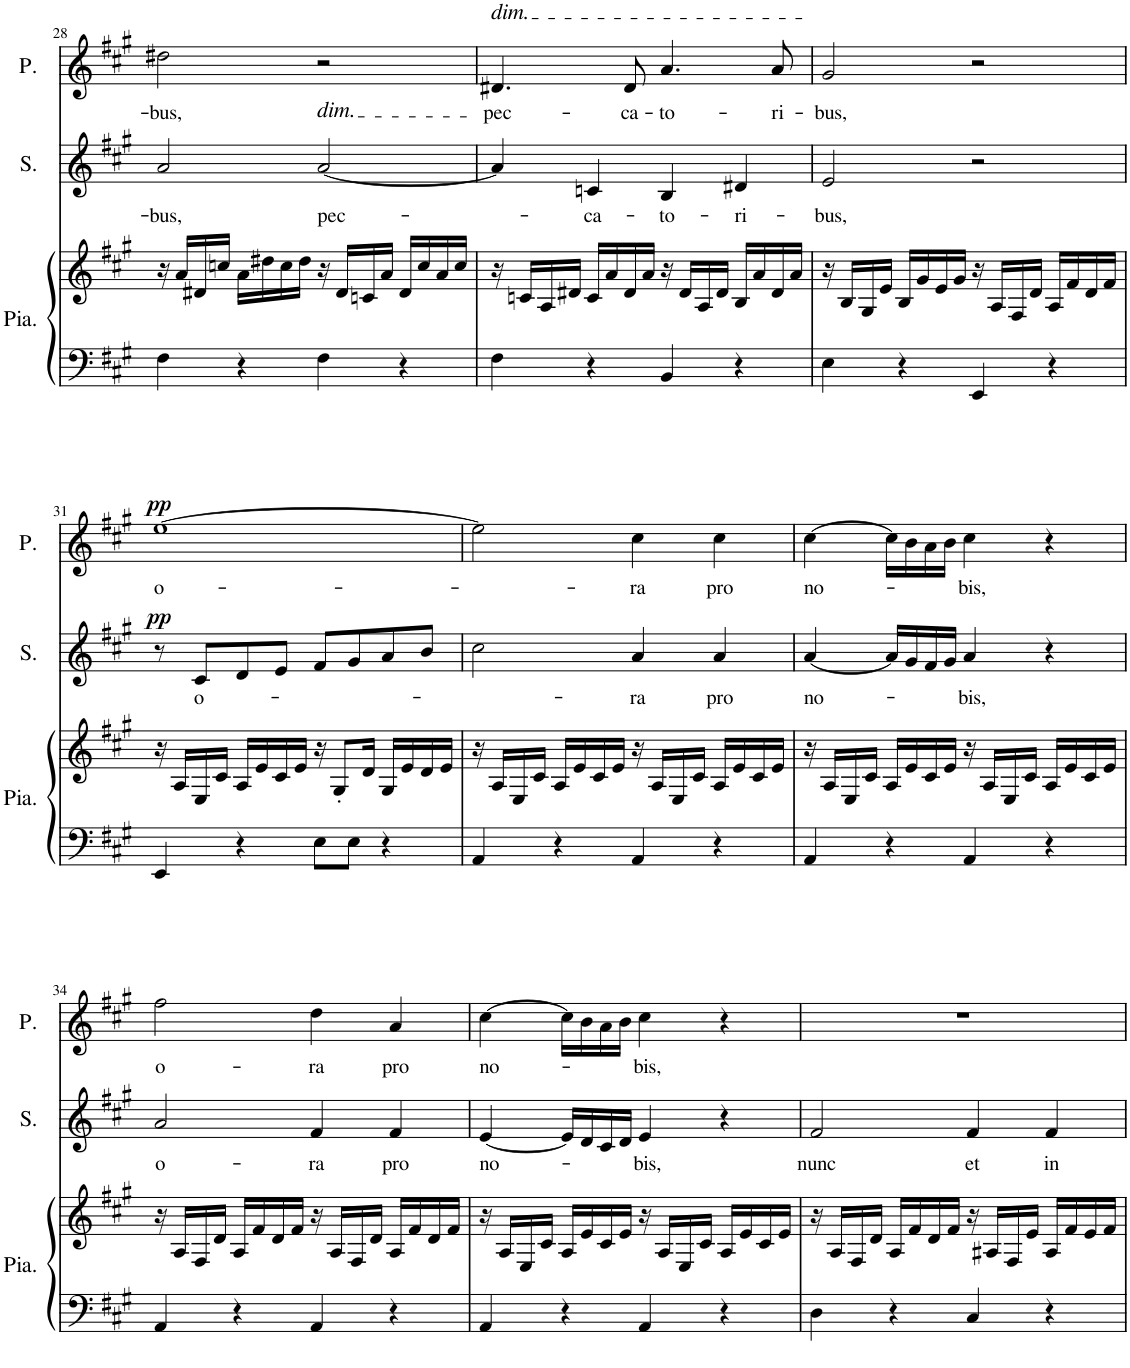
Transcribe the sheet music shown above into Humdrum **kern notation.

**kern	**kern	**kern	**text	**dynam	**kern	**text	**dynam
*part3	*part3	*part2	*part2	*part2	*part1	*part1	*part1
*staff4	*staff3	*staff2	*staff2	*staff2	*staff1	*staff1	*staff1
*I"Piano	*	*I"Seconda	*	*	*I"Prima	*	*
*I'Pia.	*	*I'S.	*	*	*I'P.	*	*
!!LO:PB:g=z
*clefF4	*clefG2	*clefG2	*	*	*clefG2	*	*
*k[f#c#g#]	*k[f#c#g#]	*k[f#c#g#]	*	*	*k[f#c#g#]	*	*
*M4/4	*M4/4	*M4/4	*	*	*M4/4	*	*
=28	=28	=28	=28	=28	=28	=28	=28
!	!	!	!LO:LY:b	!	!	!LO:LY:b	!
4F#\	16r	2a/	-bus,	.	2dd#X\	-bus,	.
.	16a/LL	.	.	.	.	.	.
.	16d#X/	.	.	.	.	.	.
.	16ccn/JJ	.	.	.	.	.	.
4r	16a\LL	.	.	.	.	.	.
.	16dd#X\	.	.	.	.	.	.
.	16cc\	.	.	.	.	.	.
.	16dd#\JJ	.	.	.	.	.	.
!	!	!LO:TX:a:i:t=dim.	!	!	!	!	!
!	!	!	!LO:LY:b	!	!	!	!
4F#\	16r	[2a/	pec-	.	2r	.	.
.	16d#/LL	.	.	.	.	.	.
.	16cn/	.	.	.	.	.	.
.	16a/JJ	.	.	.	.	.	.
4r	16d#/LL	.	.	.	.	.	.
.	16cc/	.	.	.	.	.	.
.	16a/	.	.	.	.	.	.
.	16cc/JJ	.	.	.	.	.	.
=29	=29	=29	=29	=29	=29	=29	=29
!	!	!	!	!	!LO:TX:a:i:t=dim.	!	!
!	!	!	!	!	!	!LO:LY:b	!
4F#\	16r	4a/]	.	.	4.d#X/	pec-	.
.	16cn/LL	.	.	.	.	.	.
.	16A/	.	.	.	.	.	.
.	16d#X/JJ	.	.	.	.	.	.
!	!	!	!LO:LY:b	!	!	!	!
4r	16c/LL	4cn/	-ca-	.	.	.	.
.	16a/	.	.	.	.	.	.
!	!	!	!	!	!	!LO:LY:b	!
.	16d#/	.	.	.	8d#/	-ca-	.
.	16a/JJ	.	.	.	.	.	.
!	!	!	!LO:LY:b	!	!	!LO:LY:b	!
4BB/	16r	4B/	-to-	.	4.a/	-to-	.
.	16d#/LL	.	.	.	.	.	.
.	16A/	.	.	.	.	.	.
.	16d#/JJ	.	.	.	.	.	.
!	!	!	!LO:LY:b	!	!	!	!
4r	16B/LL	4d#X/	-ri-	.	.	.	.
.	16a/	.	.	.	.	.	.
!	!	!	!	!	!	!LO:LY:b	!
.	16d#/	.	.	.	8a/	-ri-	.
.	16a/JJ	.	.	.	.	.	.
=30	=30	=30	=30	=30	=30	=30	=30
!	!	!	!LO:LY:b	!	!	!LO:LY:b	!
4E\	16r	2e/	-bus,	.	2g#/	-bus,	.
.	16B/LL	.	.	.	.	.	.
.	16G#/	.	.	.	.	.	.
.	16e/JJ	.	.	.	.	.	.
4r	16B/LL	.	.	.	.	.	.
.	16g#/	.	.	.	.	.	.
.	16e/	.	.	.	.	.	.
.	16g#/JJ	.	.	.	.	.	.
4EE/	16r	2r	.	.	2r	.	.
.	16A/LL	.	.	.	.	.	.
.	16F#/	.	.	.	.	.	.
.	16d/JJ	.	.	.	.	.	.
4r	16A/LL	.	.	.	.	.	.
.	16f#/	.	.	.	.	.	.
.	16d/	.	.	.	.	.	.
.	16f#/JJ	.	.	.	.	.	.
!!LO:LB:g=z
=31	=31	=31	=31	=31	=31	=31	=31
!	!	!	!	!LO:DY:a	!	!LO:LY:b	!LO:DY:a
4EE/	16r	8r	.	pp	[1ee	o-	pp
.	16A/LL	.	.	.	.	.	.
!	!	!	!LO:LY:b	!	!	!	!
.	16E/	8c#/L	o-	.	.	.	.
.	16c#/JJ	.	.	.	.	.	.
4r	16A/LL	8d/	.	.	.	.	.
.	16e/	.	.	.	.	.	.
.	16c#/	8e/J	.	.	.	.	.
.	16e/JJ	.	.	.	.	.	.
8E\L	16r	8f#/L	.	.	.	.	.
.	8G#'/L	.	.	.	.	.	.
8E\J	.	8g#/	.	.	.	.	.
.	16d/Jk	.	.	.	.	.	.
4r	16G#/LL	8a/	.	.	.	.	.
.	16e/	.	.	.	.	.	.
.	16d/	8b/J	.	.	.	.	.
.	16e/JJ	.	.	.	.	.	.
=32	=32	=32	=32	=32	=32	=32	=32
4AA/	16r	2cc#\	.	.	2ee\]	.	.
.	16A/LL	.	.	.	.	.	.
.	16E/	.	.	.	.	.	.
.	16c#/JJ	.	.	.	.	.	.
4r	16A/LL	.	.	.	.	.	.
.	16e/	.	.	.	.	.	.
.	16c#/	.	.	.	.	.	.
.	16e/JJ	.	.	.	.	.	.
!	!	!	!LO:LY:b	!	!	!LO:LY:b	!
4AA/	16r	4a/	-ra	.	4cc#\	-ra	.
.	16A/LL	.	.	.	.	.	.
.	16E/	.	.	.	.	.	.
.	16c#/JJ	.	.	.	.	.	.
!	!	!	!LO:LY:b	!	!	!LO:LY:b	!
4r	16A/LL	4a/	pro	.	4cc#\	pro	.
.	16e/	.	.	.	.	.	.
.	16c#/	.	.	.	.	.	.
.	16e/JJ	.	.	.	.	.	.
=33	=33	=33	=33	=33	=33	=33	=33
!	!	!	!LO:LY:b	!	!	!LO:LY:b	!
4AA/	16r	[4a/	no-	.	[4cc#\	no-	.
.	16A/LL	.	.	.	.	.	.
.	16E/	.	.	.	.	.	.
.	16c#/JJ	.	.	.	.	.	.
4r	16A/LL	16a/LL]	.	.	16cc#\LL]	.	.
.	16e/	16g#/	.	.	16b\	.	.
.	16c#/	16f#/	.	.	16a\	.	.
.	16e/JJ	16g#/JJ	.	.	16b\JJ	.	.
!	!	!	!LO:LY:b	!	!	!LO:LY:b	!
4AA/	16r	4a/	-bis,	.	4cc#\	-bis,	.
.	16A/LL	.	.	.	.	.	.
.	16E/	.	.	.	.	.	.
.	16c#/JJ	.	.	.	.	.	.
4r	16A/LL	4r	.	.	4r	.	.
.	16e/	.	.	.	.	.	.
.	16c#/	.	.	.	.	.	.
.	16e/JJ	.	.	.	.	.	.
!!LO:LB:g=z
=34	=34	=34	=34	=34	=34	=34	=34
!	!	!	!LO:LY:b	!	!	!LO:LY:b	!
4AA/	16r	2a/	o-	.	2ff#\	o-	.
.	16A/LL	.	.	.	.	.	.
.	16F#/	.	.	.	.	.	.
.	16d/JJ	.	.	.	.	.	.
4r	16A/LL	.	.	.	.	.	.
.	16f#/	.	.	.	.	.	.
.	16d/	.	.	.	.	.	.
.	16f#/JJ	.	.	.	.	.	.
!	!	!	!LO:LY:b	!	!	!LO:LY:b	!
4AA/	16r	4f#/	-ra	.	4dd\	-ra	.
.	16A/LL	.	.	.	.	.	.
.	16F#/	.	.	.	.	.	.
.	16d/JJ	.	.	.	.	.	.
!	!	!	!LO:LY:b	!	!	!LO:LY:b	!
4r	16A/LL	4f#/	pro	.	4a/	pro	.
.	16f#/	.	.	.	.	.	.
.	16d/	.	.	.	.	.	.
.	16f#/JJ	.	.	.	.	.	.
=35	=35	=35	=35	=35	=35	=35	=35
!	!	!	!LO:LY:b	!	!	!LO:LY:b	!
4AA/	16r	[4e/	no-	.	[4cc#\	no-	.
.	16A/LL	.	.	.	.	.	.
.	16E/	.	.	.	.	.	.
.	16c#/JJ	.	.	.	.	.	.
4r	16A/LL	16e/LL]	.	.	16cc#\LL]	.	.
.	16e/	16d/	.	.	16b\	.	.
.	16c#/	16c#/	.	.	16a\	.	.
.	16e/JJ	16d/JJ	.	.	16b\JJ	.	.
!	!	!	!LO:LY:b	!	!	!LO:LY:b	!
4AA/	16r	4e/	-bis,	.	4cc#\	-bis,	.
.	16A/LL	.	.	.	.	.	.
.	16E/	.	.	.	.	.	.
.	16c#/JJ	.	.	.	.	.	.
4r	16A/LL	4r	.	.	4r	.	.
.	16e/	.	.	.	.	.	.
.	16c#/	.	.	.	.	.	.
.	16e/JJ	.	.	.	.	.	.
=36	=36	=36	=36	=36	=36	=36	=36
!	!	!	!LO:LY:b	!	!	!	!
4D\	16r	2f#/	nunc	.	1r	.	.
.	16A/LL	.	.	.	.	.	.
.	16F#/	.	.	.	.	.	.
.	16d/JJ	.	.	.	.	.	.
4r	16A/LL	.	.	.	.	.	.
.	16f#/	.	.	.	.	.	.
.	16d/	.	.	.	.	.	.
.	16f#/JJ	.	.	.	.	.	.
!	!	!	!LO:LY:b	!	!	!	!
4C#/	16r	4f#/	et	.	.	.	.
.	16A#X/LL	.	.	.	.	.	.
.	16F#/	.	.	.	.	.	.
.	16e/JJ	.	.	.	.	.	.
!	!	!	!LO:LY:b	!	!	!	!
4r	16A#/LL	4f#/	in	.	.	.	.
.	16f#/	.	.	.	.	.	.
.	16e/	.	.	.	.	.	.
.	16f#/JJ	.	.	.	.	.	.
=	=	=	=	=	=	=	=
*-	*-	*-	*-	*-	*-	*-	*-
